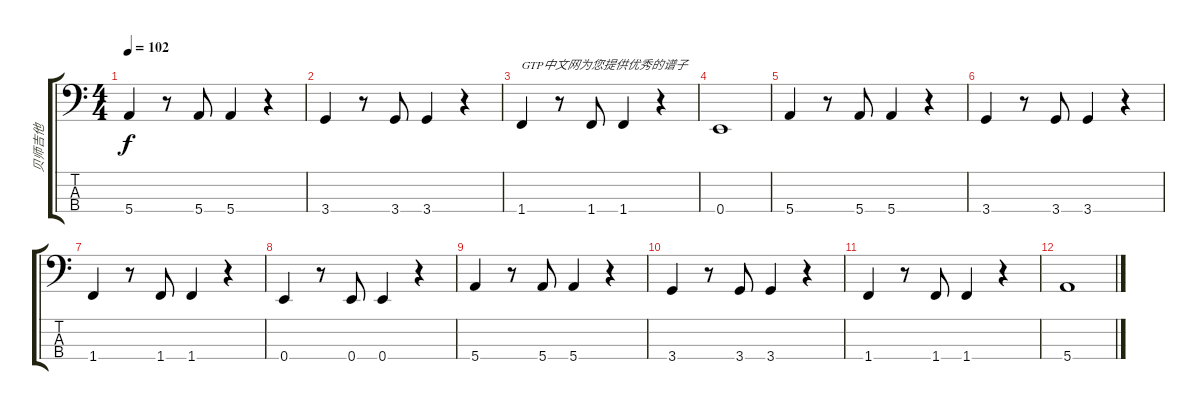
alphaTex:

\track ("贝师吉他" "贝师吉他") {instrument electricbassfinger}
\staff {score tabs}
\tuning (G2 D2 A1 E1) {hide}
\ts (4 4)
\tempo 102
\clef f4
\ks c
5.4.4{dy f} r.8 5.4.8 5.4.4 r.4 |
3.4.4 r.8 3.4.8 3.4.4 r.4 |
1.4.4{txt "GTP中文网为您提供优秀的谱子"} r.8 1.4.8 1.4.4 r.4 |
0.4.1 |
5.4.4 r.8 5.4.8 5.4.4 r.4 |
3.4.4 r.8 3.4.8 3.4.4 r.4 |
1.4.4 r.8 1.4.8 1.4.4 r.4 |
0.4.4 r.8 0.4.8 0.4.4 r.4 |
5.4.4 r.8 5.4.8 5.4.4 r.4 |
3.4.4 r.8 3.4.8 3.4.4 r.4 |
1.4.4 r.8 1.4.8 1.4.4 r.4 |
5.4.1
